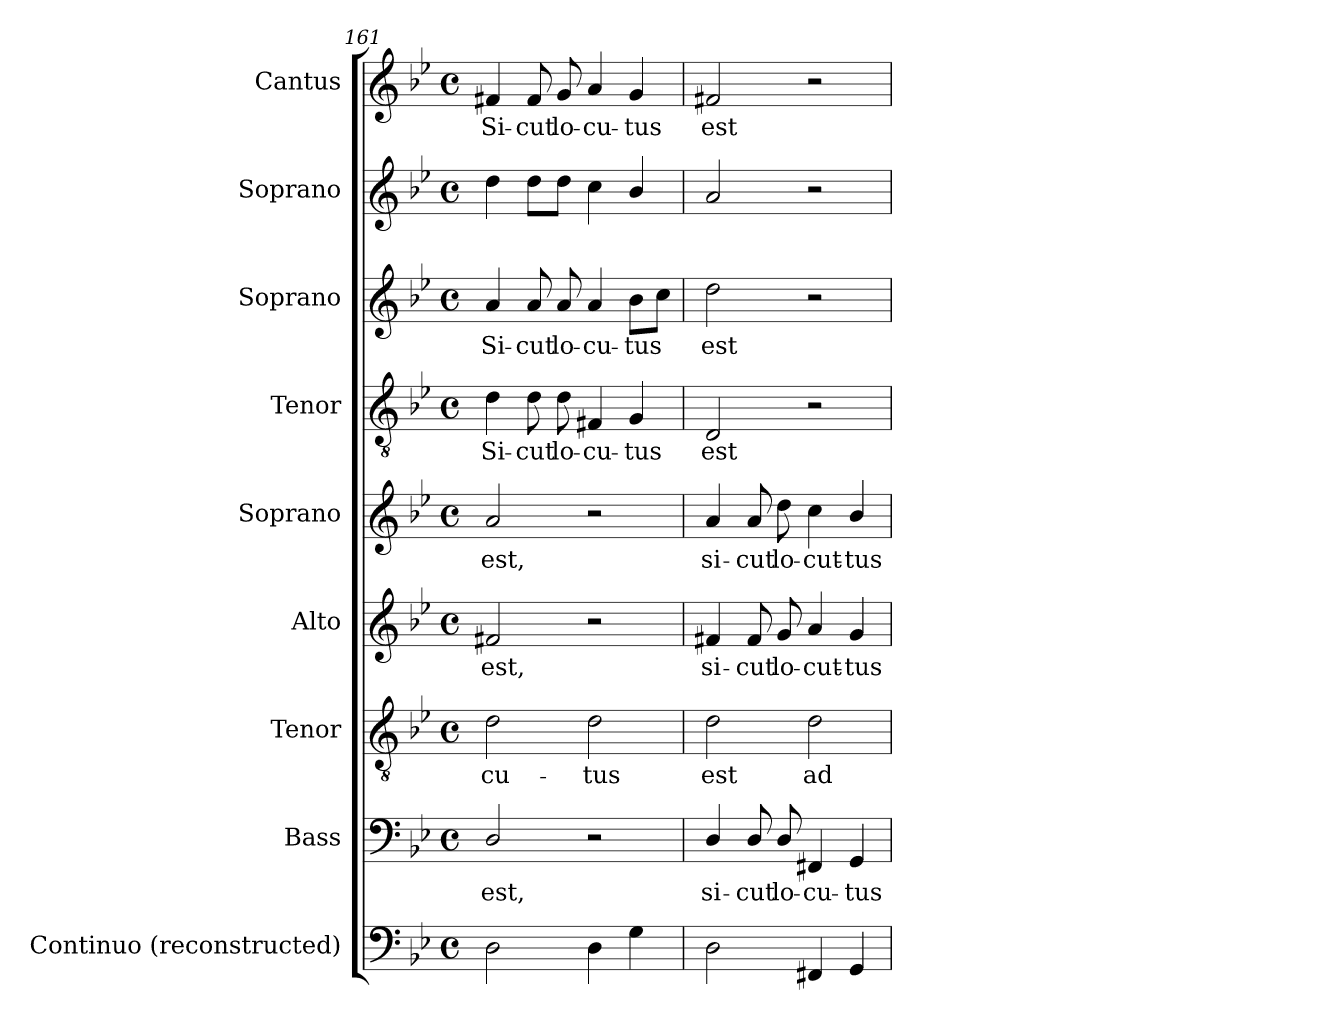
**kern	**kern	**text	**kern	**text	**kern	**text	**kern	**text	**kern	**text	**kern	**text	**kern	**kern	**text
*part9	*part8	*part8	*part7	*part7	*part6	*part6	*part5	*part5	*part4	*part4	*part3	*part3	*part2	*part1	*part1
*staff9	*staff8	*staff8	*staff7	*staff7	*staff6	*staff6	*staff5	*staff5	*staff4	*staff4	*staff3	*staff3	*staff2	*staff1	*staff1
*I"Continuo (reconstructed)	*I"Bass	*	*I"Tenor	*	*I"Alto	*	*I"Soprano	*	*I"Tenor	*	*I"Soprano	*	*I"Soprano	*I"Cantus	*
*I'Cont.	*I'B.	*	*I'T.	*	*I'A.	*	*I'S.	*	*I'T.	*	*I'S.	*	*I'S.	*	*
*clefF4	*clefF4	*	*clefGv2	*	*clefG2	*	*clefG2	*	*clefGv2	*	*clefG2	*	*clefG2	*clefG2	*
*	*	*	*ITrd7c12	*	*	*	*	*	*ITrd7c12	*	*	*	*	*	*
*k[b-e-]	*k[b-e-]	*	*k[b-e-]	*	*k[b-e-]	*	*k[b-e-]	*	*k[b-e-]	*	*k[b-e-]	*	*k[b-e-]	*k[b-e-]	*
*g:	*g:	*	*g:	*	*g:	*	*g:	*	*g:	*	*g:	*	*g:	*g:	*
*M4/4	*M4/4	*	*M4/4	*	*M4/4	*	*M4/4	*	*M4/4	*	*M4/4	*	*M4/4	*M4/4	*
*met(c)	*met(c)	*	*met(c)	*	*met(c)	*	*met(c)	*	*met(c)	*	*met(c)	*	*met(c)	*met(c)	*
=161	=161	=161	=161	=161	=161	=161	=161	=161	=161	=161	=161	=161	=161	=161	=161
!	!	!LO:LY:b:color=#000000	!	!	!	!	!	!	!	!	!	!	!	!	!
!	!	!	!	!LO:LY:b:color=#000000	!	!	!	!	!	!	!	!	!	!	!
!	!	!	!	!	!	!LO:LY:b:color=#000000	!	!	!	!	!	!	!	!	!
!	!	!	!	!	!	!	!	!LO:LY:b:color=#000000	!	!	!	!	!	!	!
!	!	!	!	!	!	!	!	!	!	!LO:LY:b:color=#000000	!	!	!	!	!
!	!	!	!	!	!	!	!	!	!	!	!	!LO:LY:b:color=#000000	!	!	!
!	!	!	!	!	!	!	!	!	!	!	!	!	!	!	!LO:LY:b:color=#000000
2Di\	2Di/	est,	2Di\	-cu-	2f#Xi/	est,	2ai/	est,	4Di\	Si-	4ai/	Si-	4ddi\	4f#Xi/	Si-
!	!	!	!	!	!	!	!	!	!	!LO:LY:b:color=#000000	!	!	!	!	!
!	!	!	!	!	!	!	!	!	!	!	!	!LO:LY:b:color=#000000	!	!	!
!	!	!	!	!	!	!	!	!	!	!	!	!	!	!	!LO:LY:b:color=#000000
.	.	.	.	.	.	.	.	.	8Di\	-cut	8ai/	-cut	8ddi\L	8f#i/	-cut
!	!	!	!	!	!	!	!	!	!	!LO:LY:b:color=#000000	!	!	!	!	!
!	!	!	!	!	!	!	!	!	!	!	!	!LO:LY:b:color=#000000	!	!	!
!	!	!	!	!	!	!	!	!	!	!	!	!	!	!	!LO:LY:b:color=#000000
.	.	.	.	.	.	.	.	.	8Di\	lo-	8ai/	lo-	8ddi\J	8gi/	lo-
!	!	!	!	!LO:LY:b:color=#000000	!	!	!	!	!	!	!	!	!	!	!
!	!	!	!	!	!	!	!	!	!	!LO:LY:b:color=#000000	!	!	!	!	!
!	!	!	!	!	!	!	!	!	!	!	!	!LO:LY:b:color=#000000	!	!	!
!	!	!	!	!	!	!	!	!	!	!	!	!	!	!	!LO:LY:b:color=#000000
4Di\	2r	.	2Di\	-tus	2r	.	2r	.	4FF#Xi/	-cu-	4ai/	-cu-	4cci\	4ai/	-cu-
!	!	!	!	!	!	!	!	!	!	!LO:LY:b:color=#000000	!	!	!	!	!
!	!	!	!	!	!	!	!	!	!	!	!	!LO:LY:b:color=#000000	!	!	!
!	!	!	!	!	!	!	!	!	!	!	!	!	!	!	!LO:LY:b:color=#000000
4Gi\	.	.	.	.	.	.	.	.	4GGi/	-tus	8b-i\L	-tus	4b-i/	4gi/	-tus
.	.	.	.	.	.	.	.	.	.	.	8cci\J	.	.	.	.
=162	=162	=162	=162	=162	=162	=162	=162	=162	=162	=162	=162	=162	=162	=162	=162
!	!	!LO:LY:b:color=#000000	!	!	!	!	!	!	!	!	!	!	!	!	!
!	!	!	!	!LO:LY:b:color=#000000	!	!	!	!	!	!	!	!	!	!	!
!	!	!	!	!	!	!LO:LY:b:color=#000000	!	!	!	!	!	!	!	!	!
!	!	!	!	!	!	!	!	!LO:LY:b:color=#000000	!	!	!	!	!	!	!
!	!	!	!	!	!	!	!	!	!	!LO:LY:b:color=#000000	!	!	!	!	!
!	!	!	!	!	!	!	!	!	!	!	!	!LO:LY:b:color=#000000	!	!	!
!	!	!	!	!	!	!	!	!	!	!	!	!	!	!	!LO:LY:b:color=#000000
2Di\	4Di/	si-	2Di\	est	4f#Xi/	si-	4ai/	si-	2DDi/	est	2ddi\	est	2ai/	2f#Xi/	est
!	!	!LO:LY:b:color=#000000	!	!	!	!	!	!	!	!	!	!	!	!	!
!	!	!	!	!	!	!LO:LY:b:color=#000000	!	!	!	!	!	!	!	!	!
!	!	!	!	!	!	!	!	!LO:LY:b:color=#000000	!	!	!	!	!	!	!
.	8Di/	-cut	.	.	8f#i/	-cut	8ai/	-cut	.	.	.	.	.	.	.
!	!	!LO:LY:b:color=#000000	!	!	!	!	!	!	!	!	!	!	!	!	!
!	!	!	!	!	!	!LO:LY:b:color=#000000	!	!	!	!	!	!	!	!	!
!	!	!	!	!	!	!	!	!LO:LY:b:color=#000000	!	!	!	!	!	!	!
.	8Di/	lo-	.	.	8gi/	lo-	8ddi\	lo-	.	.	.	.	.	.	.
!	!	!LO:LY:b:color=#000000	!	!	!	!	!	!	!	!	!	!	!	!	!
!	!	!	!	!LO:LY:b:color=#000000	!	!	!	!	!	!	!	!	!	!	!
!	!	!	!	!	!	!LO:LY:b:color=#000000	!	!	!	!	!	!	!	!	!
!	!	!	!	!	!	!	!	!LO:LY:b:color=#000000	!	!	!	!	!	!	!
4FF#Xi/	4FF#Xi/	-cu-	2Di\	ad	4ai/	-cut-	4cci\	-cut-	2r	.	2r	.	2r	2r	.
!	!	!LO:LY:b:color=#000000	!	!	!	!	!	!	!	!	!	!	!	!	!
!	!	!	!	!	!	!LO:LY:b:color=#000000	!	!	!	!	!	!	!	!	!
!	!	!	!	!	!	!	!	!LO:LY:b:color=#000000	!	!	!	!	!	!	!
4GGi/	4GGi/	-tus	.	.	4gi/	-tus	4b-i/	-tus	.	.	.	.	.	.	.
=	=	=	=	=	=	=	=	=	=	=	=	=	=	=	=
*-	*-	*-	*-	*-	*-	*-	*-	*-	*-	*-	*-	*-	*-	*-	*-
